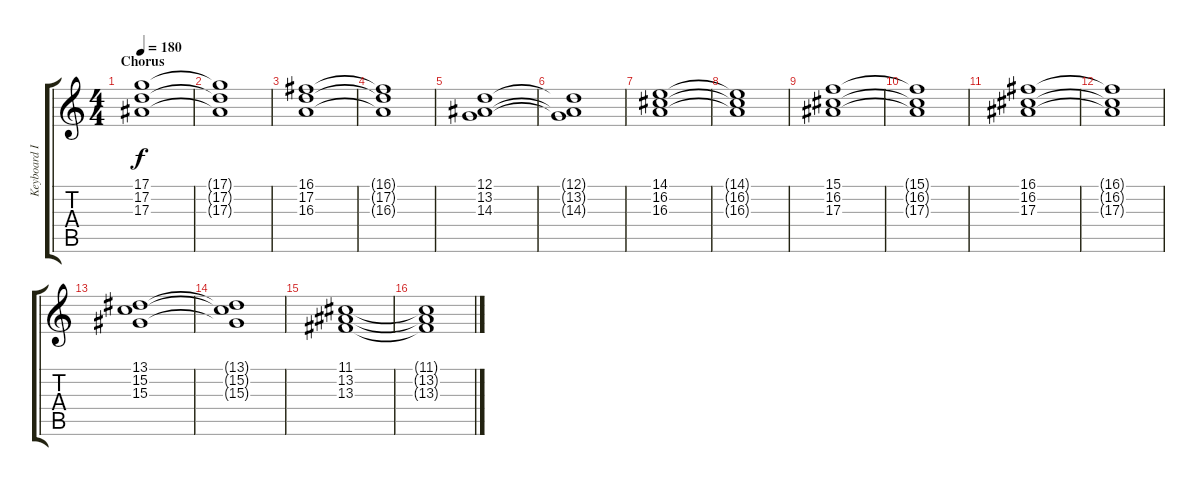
\track ("Keyboard I" "Keyboard I") {instrument stringensemble1}
\staff {score tabs}
\tuning (D4 A3 F3 C3 G2 D2) {hide}
\ts (4 4)
\section ("" "Chorus")
\tempo 180
\clef g2
\ks c
(17.1 17.2 17.3).1{dy f} |
(17.1{t} 17.2{t} 17.3{t}).1 |
(16.1 17.2 16.3).1 |
(16.1{t} 17.2{t} 16.3{t}).1 |
(12.1 13.2 14.3).1 |
(12.1{t} 13.2{t} 14.3{t}).1 |
(14.1 16.2 16.3).1 |
(14.1{t} 16.2{t} 16.3{t}).1 |
(15.1 16.2 17.3).1 |
(15.1{t} 16.2{t} 17.3{t}).1 |
(16.1 16.2 17.3).1 |
(16.1{t} 16.2{t} 17.3{t}).1 |
(13.1 15.2 15.3).1 |
(13.1{t} 15.2{t} 15.3{t}).1 |
(11.1 13.2 13.3).1 |
(11.1{t} 13.2{t} 13.3{t}).1
